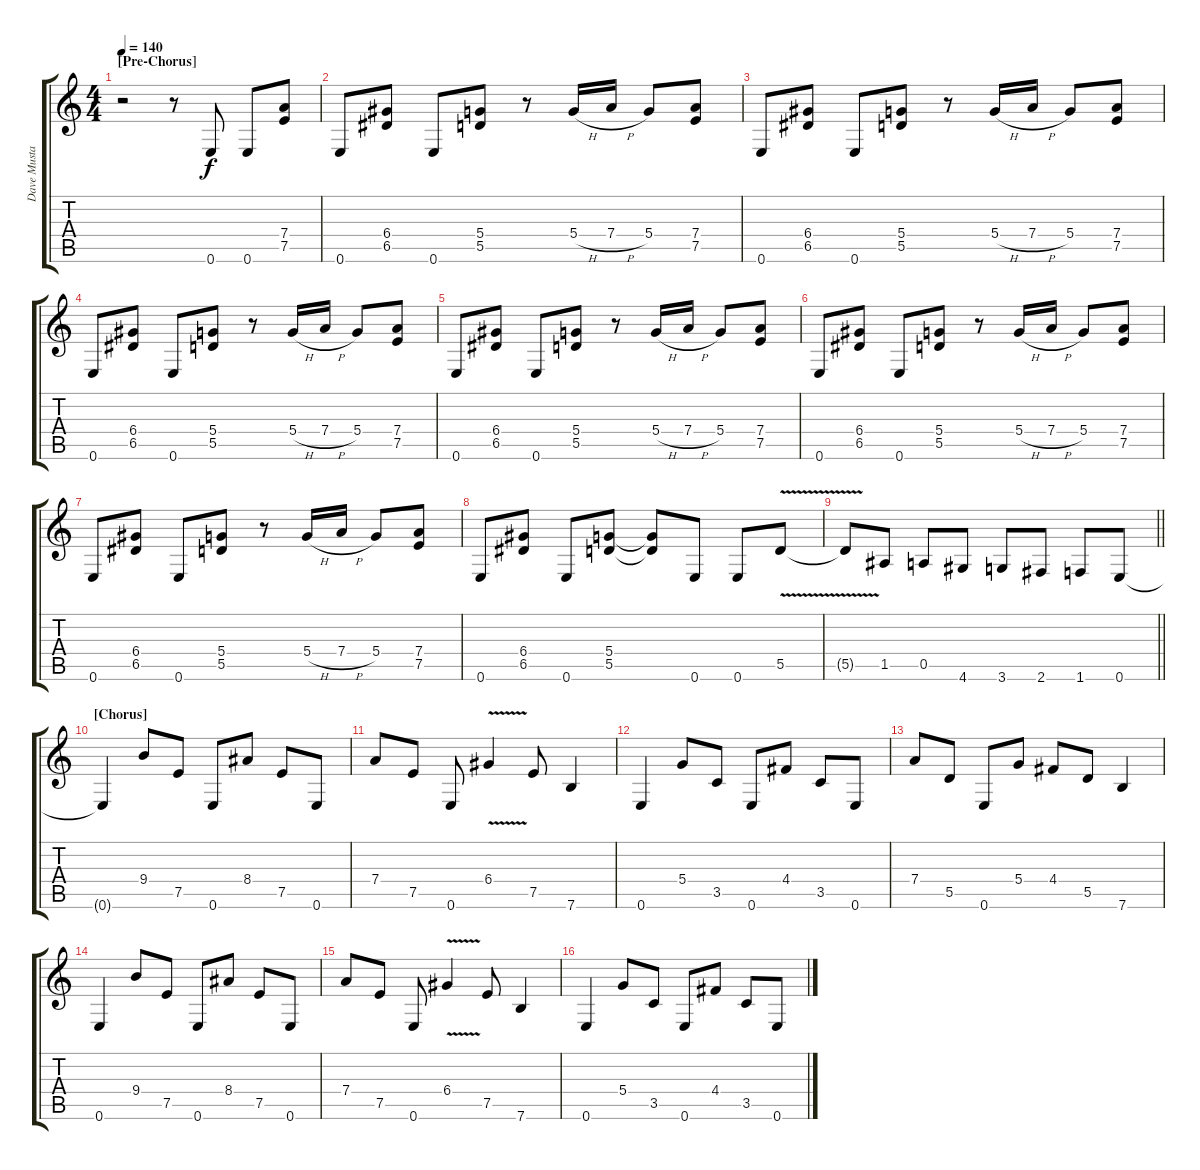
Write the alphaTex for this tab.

\track ("Dave Mustaine" "Dave Musta") {instrument distortionguitar}
\staff {score tabs}
\tuning (E4 B3 G3 D3 A2 E2) {hide}
\ts (4 4)
\section ("" "[Pre-Chorus]")
\tempo 140
\clef g2
\ks c
r.2{dy f} r.8 0.6.8 0.6.8 (7.4 7.5).8 |
0.6.8 (6.4 6.5).8 0.6.8 (5.4 5.5).8 r.8 5.4{h}.16 7.4{h}.16 5.4.8 (7.4 7.5).8 |
0.6.8 (6.4 6.5).8 0.6.8 (5.4 5.5).8 r.8 5.4{h}.16 7.4{h}.16 5.4.8 (7.4 7.5).8 |
0.6.8 (6.4 6.5).8 0.6.8 (5.4 5.5).8 r.8 5.4{h}.16 7.4{h}.16 5.4.8 (7.4 7.5).8 |
0.6.8 (6.4 6.5).8 0.6.8 (5.4 5.5).8 r.8 5.4{h}.16 7.4{h}.16 5.4.8 (7.4 7.5).8 |
0.6.8 (6.4 6.5).8 0.6.8 (5.4 5.5).8 r.8 5.4{h}.16 7.4{h}.16 5.4.8 (7.4 7.5).8 |
0.6.8 (6.4 6.5).8 0.6.8 (5.4 5.5).8 r.8 5.4{h}.16 7.4{h}.16 5.4.8 (7.4 7.5).8 |
0.6.8 (6.4 6.5).8 0.6.8 (5.4 5.5).8 (5.4{t} 5.5{t}).8 0.6.8 0.6.8 5.5{v}.8 |
\barLineRight lightlight
5.5{t}.8 1.5.8 0.5.8 4.6.8 3.6.8 2.6.8 1.6.8 0.6.8 |
\section ("" "[Chorus]")
0.6{t}.4 9.4.8 7.5.8 0.6.8 8.4.8 7.5.8 0.6.8 |
7.4.8 7.5.8 0.6.8 6.4{v}.4 7.5.8 7.6.4 |
0.6.4 5.4.8 3.5.8 0.6.8 4.4.8 3.5.8 0.6.8 |
7.4.8 5.5.8 0.6.8 5.4.8 4.4.8 5.5.8 7.6.4 |
0.6.4 9.4.8 7.5.8 0.6.8 8.4.8 7.5.8 0.6.8 |
7.4.8 7.5.8 0.6.8 6.4{v}.4 7.5.8 7.6.4 |
0.6.4 5.4.8 3.5.8 0.6.8 4.4.8 3.5.8 0.6.8
